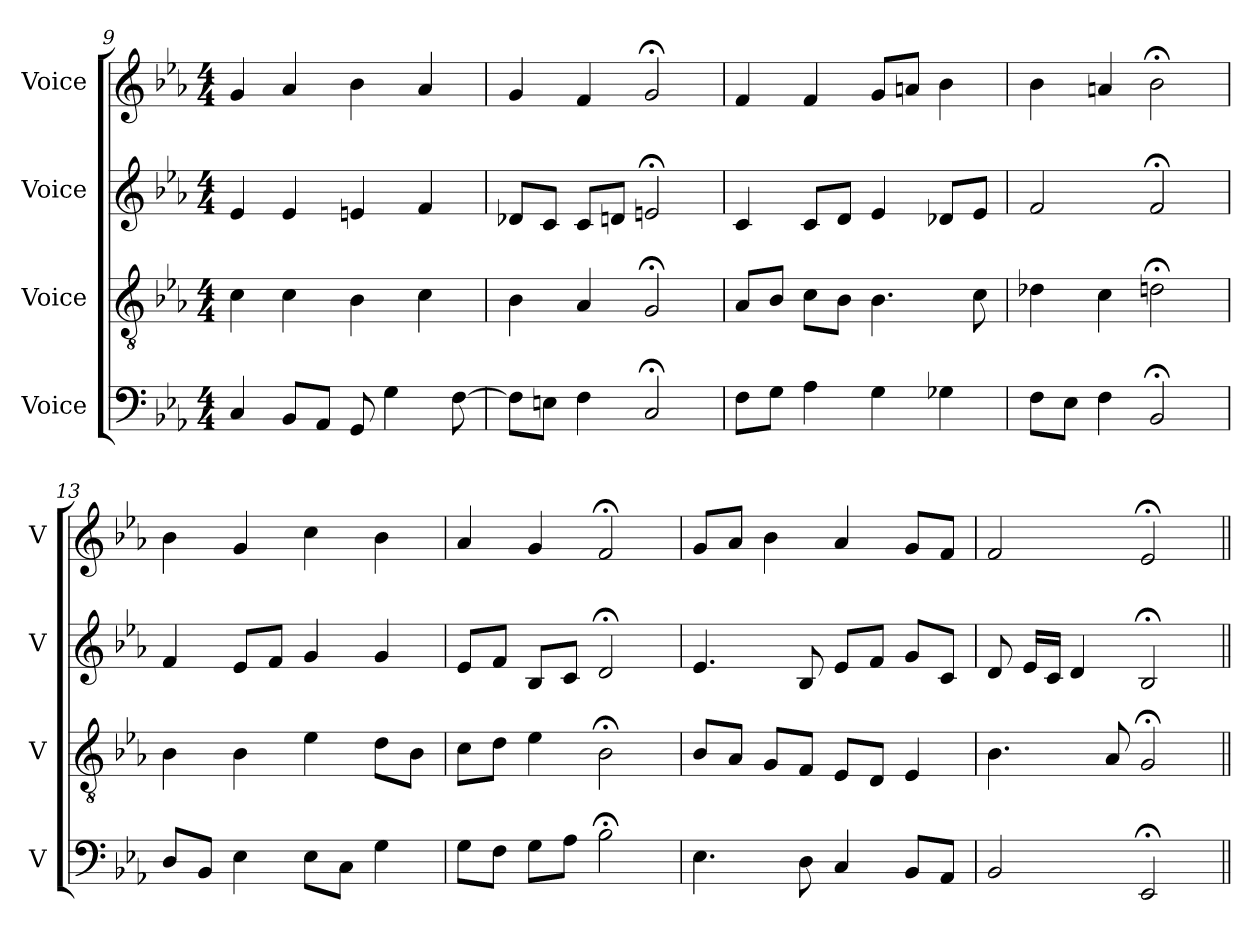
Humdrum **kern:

**kern	**kern	**kern	**kern
*part4	*part3	*part2	*part1
*staff4	*staff3	*staff2	*staff1
*I"Voice	*I"Voice	*I"Voice	*I"Voice
*I'V	*I'V	*I'V	*I'V
*clefF4	*clefGv2	*clefG2	*clefG2
*k[b-e-a-]	*k[b-e-a-]	*k[b-e-a-]	*k[b-e-a-]
*M4/4	*M4/4	*M4/4	*M4/4
=9	=9	=9	=9
4C/	4c\	4e-/	4g/
8BB-/L	4c\	4e-/	4a-/
8AA-/J	.	.	.
8GG/	4B-\	4en/	4b-\
4G\	.	.	.
.	4c\	4f/	4a-/
[8F\	.	.	.
=10	=10	=10	=10
8F\L]	4B-\	8d-X/L	4g/
8En\J	.	8c/J	.
4F\	4A-/	8c/L	4f/
.	.	8dn/J	.
2C;/	2G;/	2en;/	2g;/
=11	=11	=11	=11
8F\L	8A-/L	4c/	4f/
8G\J	8B-/J	.	.
4A-\	8c\L	8c/L	4f/
.	8B-\J	8d/J	.
4G\	4.B-\	4e-/	8g/L
.	.	.	8an/J
4G-X\	.	8d-X/L	4b-\
.	8c\	8e-/J	.
!!LO:PB:g=z
=12	=12	=12	=12
8F\L	4d-X\	2f/	4b-\
8E-\J	.	.	.
4F\	4c\	.	4an/
2BB-;/	2dn;\	2f;/	2b-;\
=13	=13	=13	=13
8D/L	4B-\	4f/	4b-\
8BB-/J	.	.	.
4E-\	4B-\	8e-/L	4g/
.	.	8f/J	.
8E-\L	4e-\	4g/	4cc\
8C\J	.	.	.
4G\	8d\L	4g/	4b-\
.	8B-\J	.	.
=14	=14	=14	=14
8G\L	8c\L	8e-/L	4a-/
8F\J	8d\J	8f/J	.
8G\L	4e-\	8B-/L	4g/
8A-\J	.	8c/J	.
2B-;\	2B-;\	2d;/	2f;/
=15	=15	=15	=15
4.E-\	8B-/L	4.e-/	8g/L
.	8A-/J	.	8a-/J
.	8G/L	.	4b-\
8D\	8F/J	8B-/	.
4C/	8E-/L	8e-/L	4a-/
.	8D/J	8f/J	.
8BB-/L	4E-/	8g/L	8g/L
8AA-/J	.	8c/J	8f/J
=16	=16	=16	=16
2BB-/	4.B-\	8d/	2f/
.	.	16e-/LL	.
.	.	16c/JJ	.
.	.	4d/	.
.	8A-/	.	.
2EE-;/	2G;/	2B-;/	2e-;/
=||	=||	=||	=||
*-	*-	*-	*-
